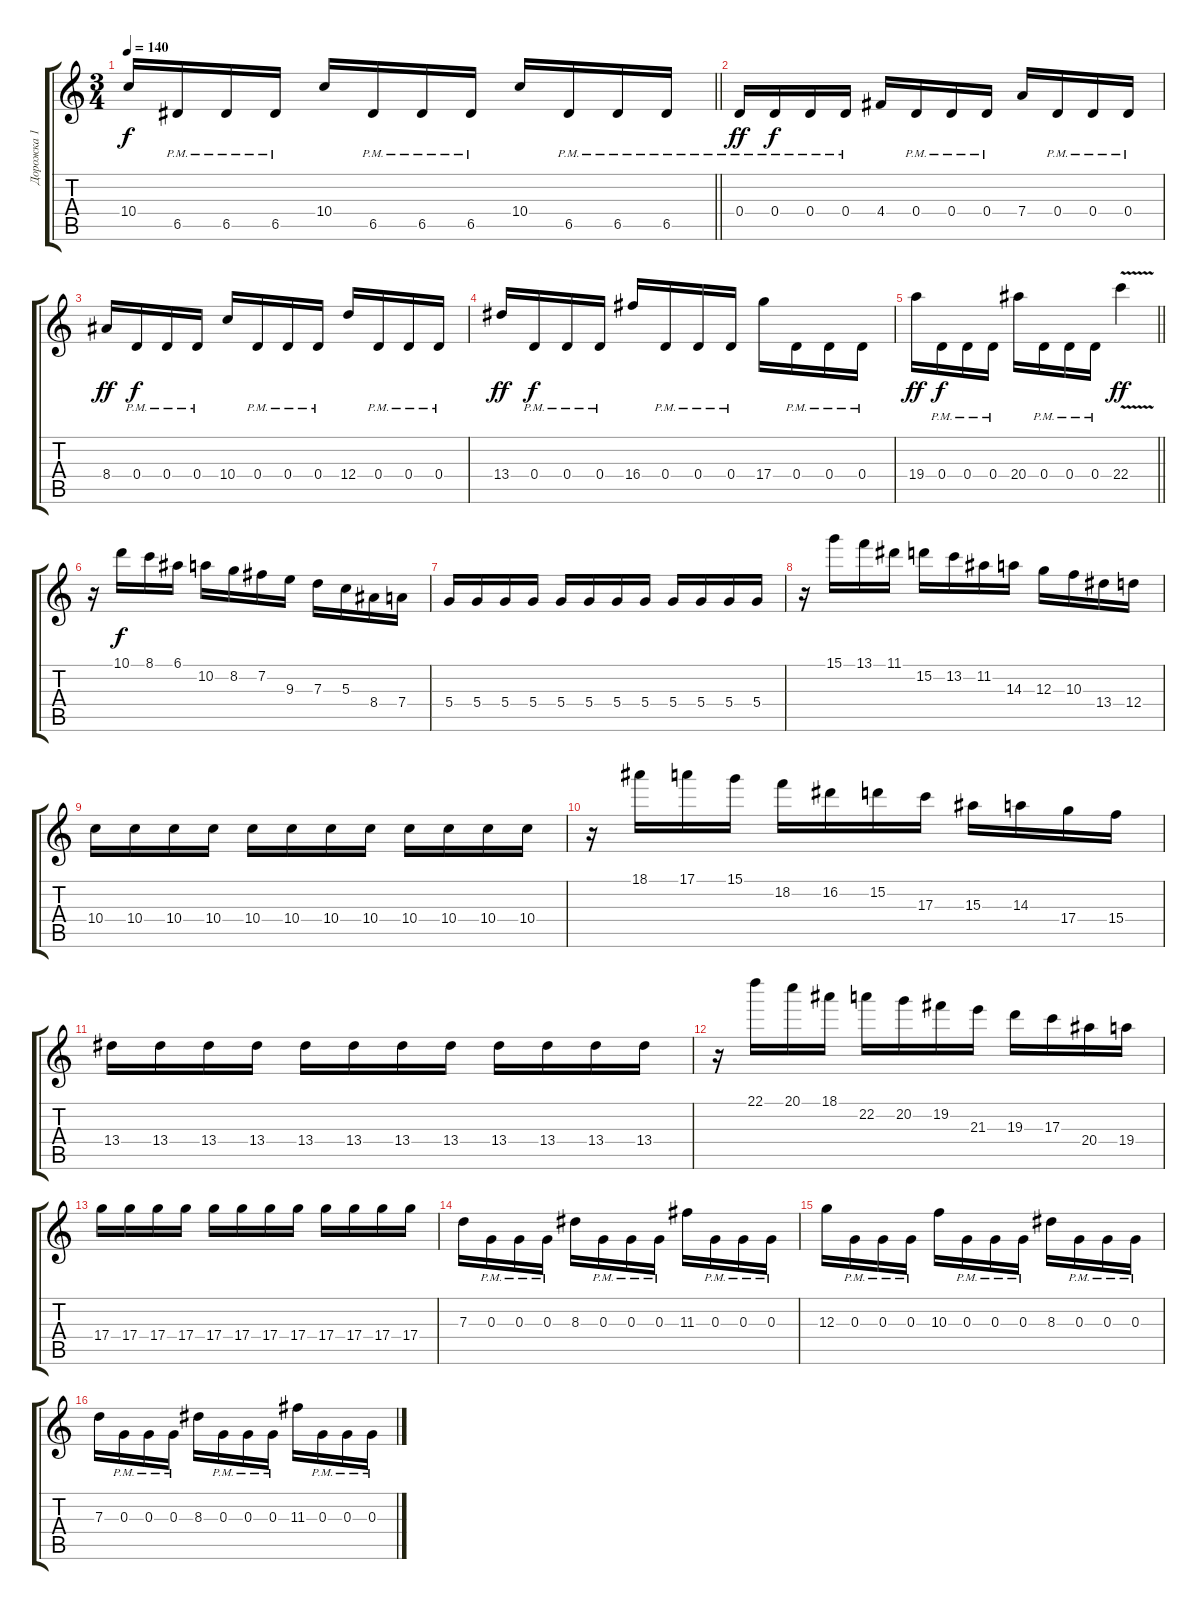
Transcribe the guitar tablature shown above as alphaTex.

\track ("Дорожка 1" "Дорожка 1") {instrument distortionguitar}
\staff {score tabs}
\tuning (E4 B3 G3 D3 A2 E2) {hide}
\ts (3 4)
\tempo 140
\clef g2
\barLineRight lightlight
\ks c
10.4.16{dy f} 6.5{pm}.16 6.5{pm}.16 6.5{pm}.16 10.4.16 6.5{pm}.16 6.5{pm}.16 6.5{pm}.16 10.4.16 6.5{pm}.16 6.5{pm}.16 6.5{pm}.16 |
0.4{pm}.16{dy ff} 0.4{pm}.16{dy f} 0.4{pm}.16 0.4{pm}.16 4.4.16 0.4{pm}.16 0.4{pm}.16 0.4{pm}.16 7.4.16 0.4{pm}.16 0.4{pm}.16 0.4{pm}.16 |
8.4.16{dy ff} 0.4{pm}.16{dy f} 0.4{pm}.16 0.4{pm}.16 10.4.16 0.4{pm}.16 0.4{pm}.16 0.4{pm}.16 12.4.16 0.4{pm}.16 0.4{pm}.16 0.4{pm}.16 |
13.4.16{dy ff} 0.4{pm}.16{dy f} 0.4{pm}.16 0.4{pm}.16 16.4.16 0.4{pm}.16 0.4{pm}.16 0.4{pm}.16 17.4.16 0.4{pm}.16 0.4{pm}.16 0.4{pm}.16 |
\barLineRight lightlight
19.4.16{dy ff} 0.4{pm}.16{dy f} 0.4{pm}.16 0.4{pm}.16 20.4.16 0.4{pm}.16 0.4{pm}.16 0.4{pm}.16 22.4{v}.4{dy ff} |
r.16 10.1.16{dy f} 8.1.16 6.1.16 10.2.16 8.2.16 7.2.16 9.3.16 7.3.16 5.3.16 8.4.16 7.4.16 |
5.4.16 5.4.16 5.4.16 5.4.16 5.4.16 5.4.16 5.4.16 5.4.16 5.4.16 5.4.16 5.4.16 5.4.16 |
r.16 15.1.16 13.1.16 11.1.16 15.2.16 13.2.16 11.2.16 14.3.16 12.3.16 10.3.16 13.4.16 12.4.16 |
10.4.16 10.4.16 10.4.16 10.4.16 10.4.16 10.4.16 10.4.16 10.4.16 10.4.16 10.4.16 10.4.16 10.4.16 |
r.16 18.1.16 17.1.16 15.1.16 18.2.16 16.2.16 15.2.16 17.3.16 15.3.16 14.3.16 17.4.16 15.4.16 |
13.4.16 13.4.16 13.4.16 13.4.16 13.4.16 13.4.16 13.4.16 13.4.16 13.4.16 13.4.16 13.4.16 13.4.16 |
r.16 22.1.16 20.1.16 18.1.16 22.2.16 20.2.16 19.2.16 21.3.16 19.3.16 17.3.16 20.4.16 19.4.16 |
17.4.16 17.4.16 17.4.16 17.4.16 17.4.16 17.4.16 17.4.16 17.4.16 17.4.16 17.4.16 17.4.16 17.4.16 |
7.3.16 0.3{pm}.16 0.3{pm}.16 0.3{pm}.16 8.3.16 0.3{pm}.16 0.3{pm}.16 0.3{pm}.16 11.3.16 0.3{pm}.16 0.3{pm}.16 0.3{pm}.16 |
12.3.16 0.3{pm}.16 0.3{pm}.16 0.3{pm}.16 10.3.16 0.3{pm}.16 0.3{pm}.16 0.3{pm}.16 8.3.16 0.3{pm}.16 0.3{pm}.16 0.3{pm}.16 |
7.3.16 0.3{pm}.16 0.3{pm}.16 0.3{pm}.16 8.3.16 0.3{pm}.16 0.3{pm}.16 0.3{pm}.16 11.3.16 0.3{pm}.16 0.3{pm}.16 0.3{pm}.16
